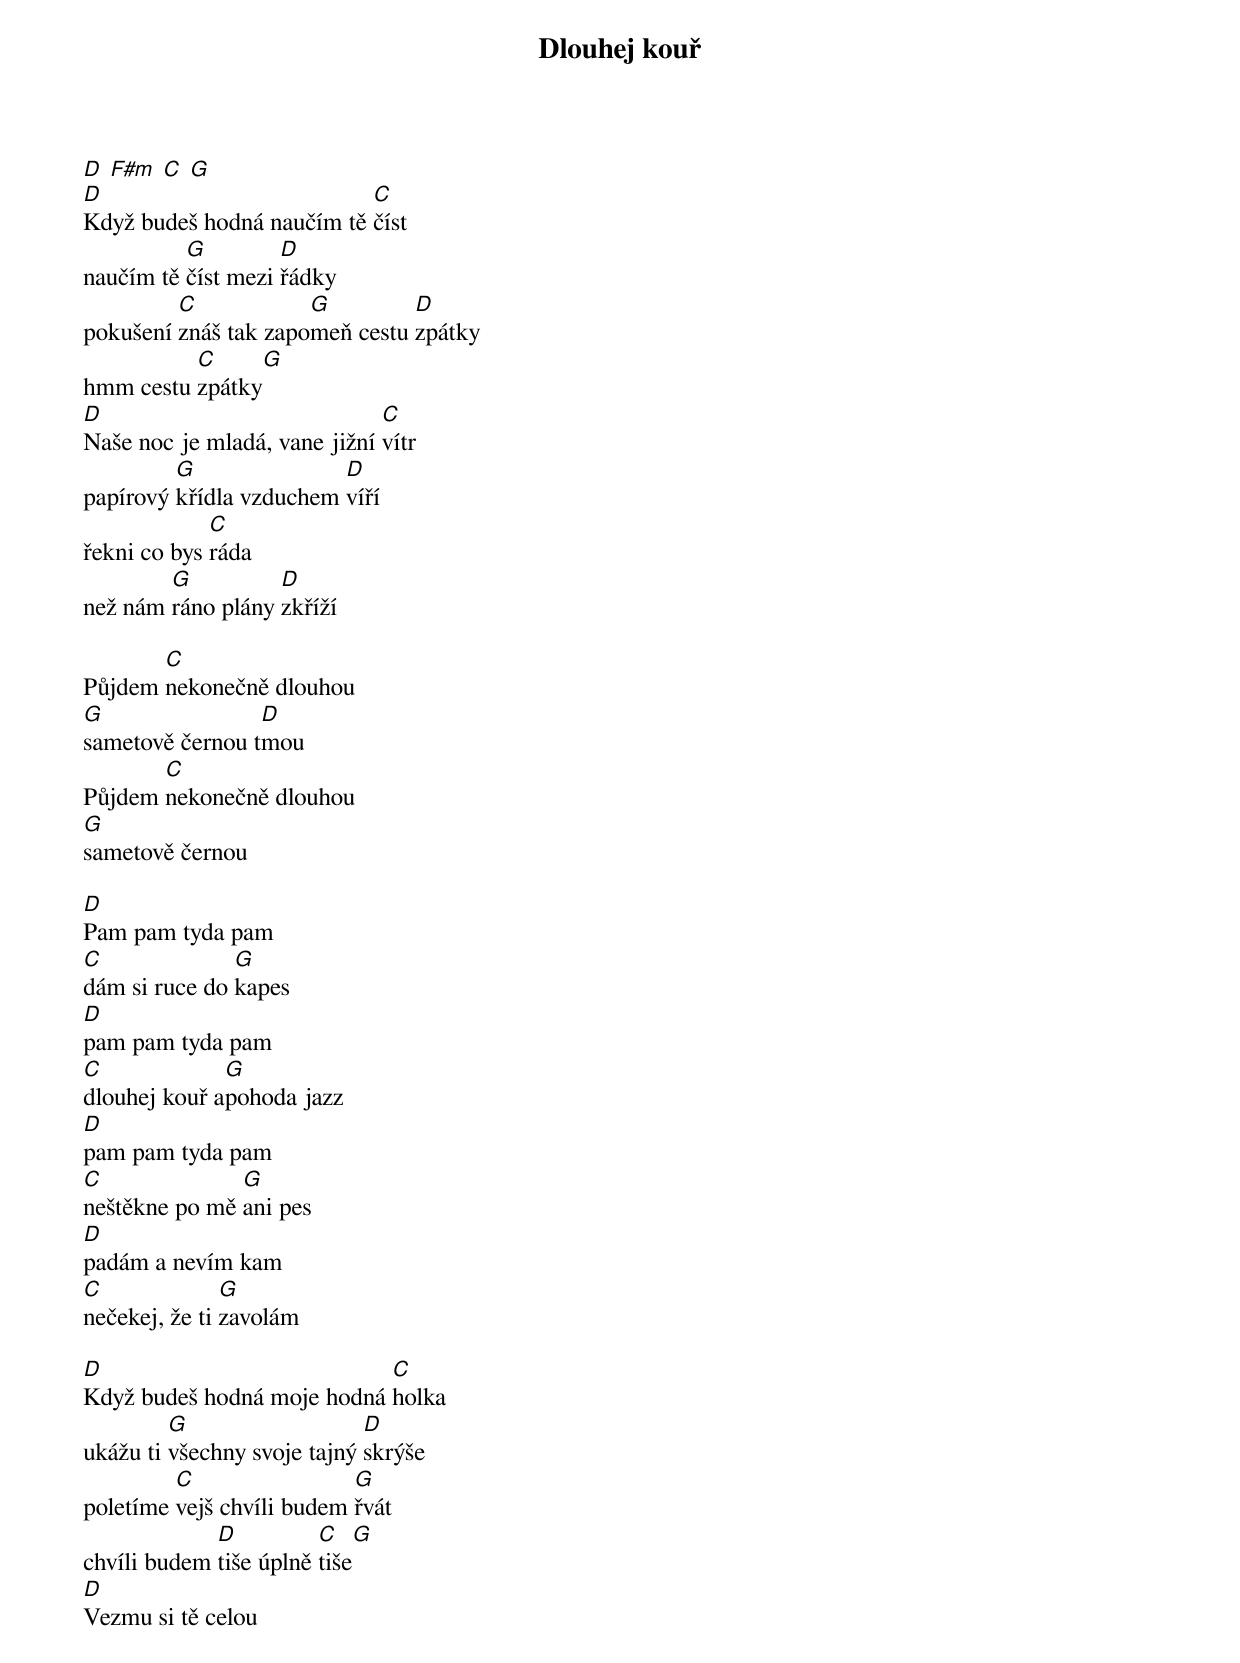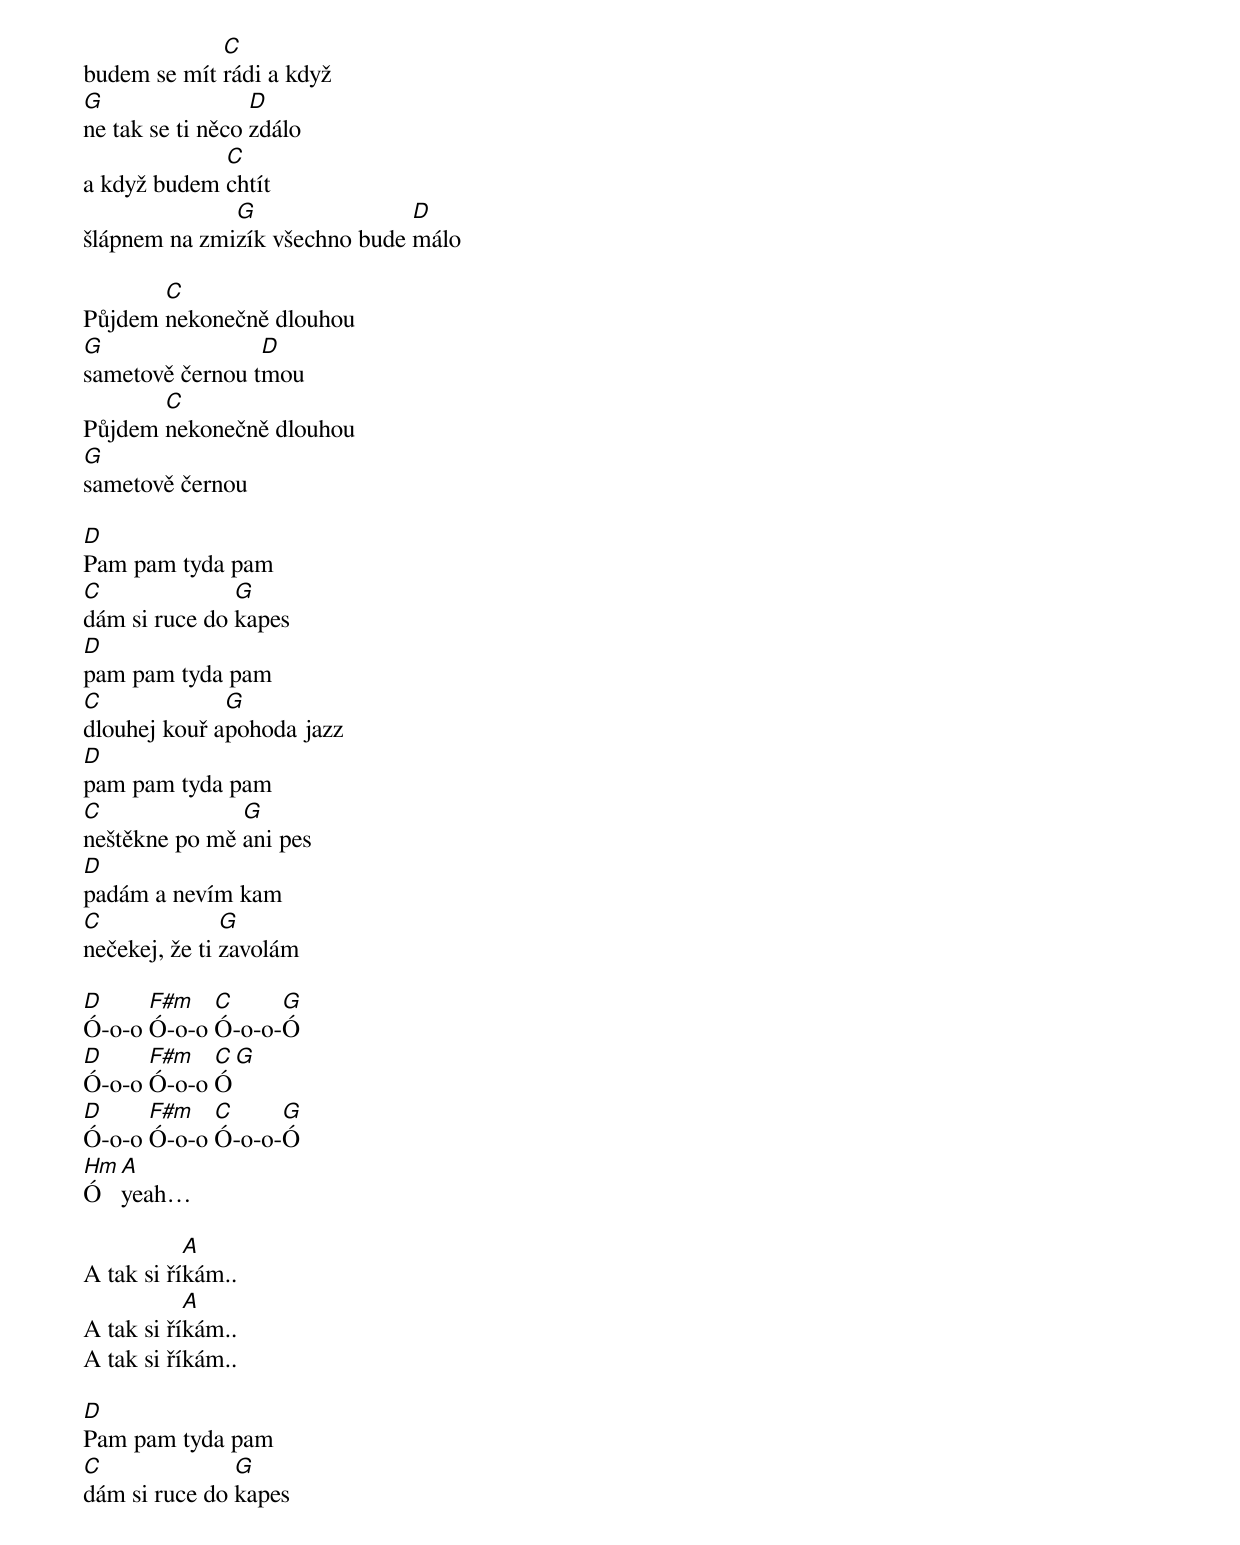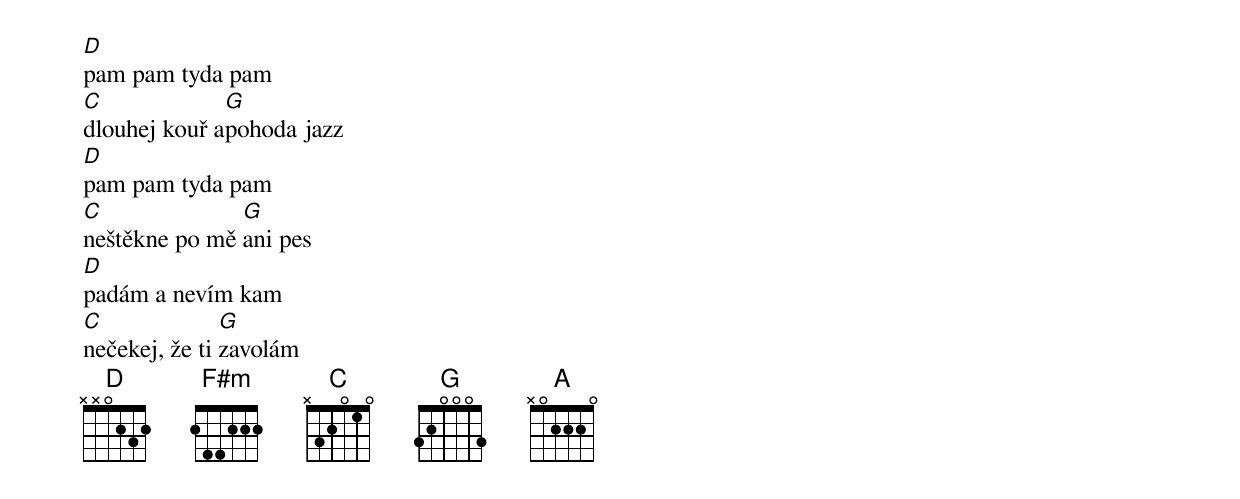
{title: Dlouhej kouř}
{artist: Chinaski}

[D] [F#m] [C] [G]
[D]Když budeš hodná naučím tě [C]číst
naučím tě [G]číst mezi [D]řádky
pokušení [C]znáš tak zapo[G]meň cestu [D]zpátky
hmm cestu [C]zpátky[G]
[D]Naše noc je mladá, vane jižní [C]vítr
papírový [G]křídla vzduchem [D]víří
řekni co bys [C]ráda
než nám [G]ráno plány [D]zkříží

Půjdem [C]nekonečně dlouhou
[G]sametově černou t[D]mou
Půjdem [C]nekonečně dlouhou
[G]sametově černou

[D]Pam pam tyda pam
[C]dám si ruce do [G]kapes
[D]pam pam tyda pam
[C]dlouhej kouř a[G]pohoda jazz
[D]pam pam tyda pam
[C]neštěkne po mě [G]ani pes
[D]padám a nevím kam
[C]nečekej, že ti [G]zavolám

[D]Když budeš hodná moje hodná [C]holka
ukážu ti [G]všechny svoje tajný [D]skrýše
poletíme [C]vejš chvíli budem [G]řvát
chvíli budem [D]tiše úplně [C]tiše[G]
[D]Vezmu si tě celou
budem se mít [C]rádi a když
[G]ne tak se ti něco [D]zdálo
a když budem [C]chtít
šlápnem na zmi[G]zík všechno bude [D]málo

Půjdem [C]nekonečně dlouhou
[G]sametově černou t[D]mou
Půjdem [C]nekonečně dlouhou
[G]sametově černou

[D]Pam pam tyda pam
[C]dám si ruce do [G]kapes
[D]pam pam tyda pam
[C]dlouhej kouř a[G]pohoda jazz
[D]pam pam tyda pam
[C]neštěkne po mě [G]ani pes
[D]padám a nevím kam
[C]nečekej, že ti [G]zavolám

[D]Ó-o-o [F#m]Ó-o-o [C]Ó-o-o-[G]Ó
[D]Ó-o-o [F#m]Ó-o-o [C]Ó[G]
[D]Ó-o-o [F#m]Ó-o-o [C]Ó-o-o-[G]Ó
[Hm]Ó  [A]yeah…

A tak si ří[A]kám..
A tak si ří[A]kám..
A tak si říkám..

[D]Pam pam tyda pam
[C]dám si ruce do [G]kapes
[D]pam pam tyda pam
[C]dlouhej kouř a[G]pohoda jazz
[D]pam pam tyda pam
[C]neštěkne po mě [G]ani pes
[D]padám a nevím kam
[C]nečekej, že ti [G]zavolám
